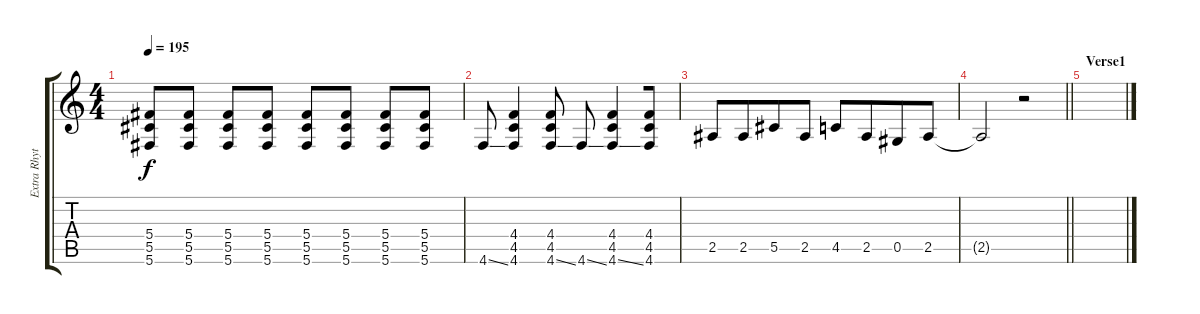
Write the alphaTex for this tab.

\track ("Extra Rhytm Guitar" "Extra Rhyt") {instrument distortionguitar}
\staff {score tabs}
\tuning (Eb4 Bb3 Gb3 Db3 Ab2 Db2) {hide}
\ts (4 4)
\tempo 195
\clef g2
\ks c
(5.4 5.5 5.6).8{dy f} (5.4 5.5 5.6).8 (5.4 5.5 5.6).8 (5.4 5.5 5.6).8 (5.4 5.5 5.6).8 (5.4 5.5 5.6).8 (5.4 5.5 5.6).8{beam merge} (5.4 5.5 5.6).8 |
4.6{ss}.8 (4.4 4.5 4.6).4 (4.4 4.5 4.6{ss}).8 4.6{ss}.8 (4.4 4.5 4.6{ss}).4{beam merge} (4.4 4.5 4.6).8 |
2.5.8 2.5.8{beam merge} 5.5.8 2.5.8 4.5.8 2.5.8{beam merge} 0.5.8{beam merge} 2.5.8 |
\barLineRight lightlight
2.5{t}.2{beam merge} r.2 |
\section ("" "Verse1")
